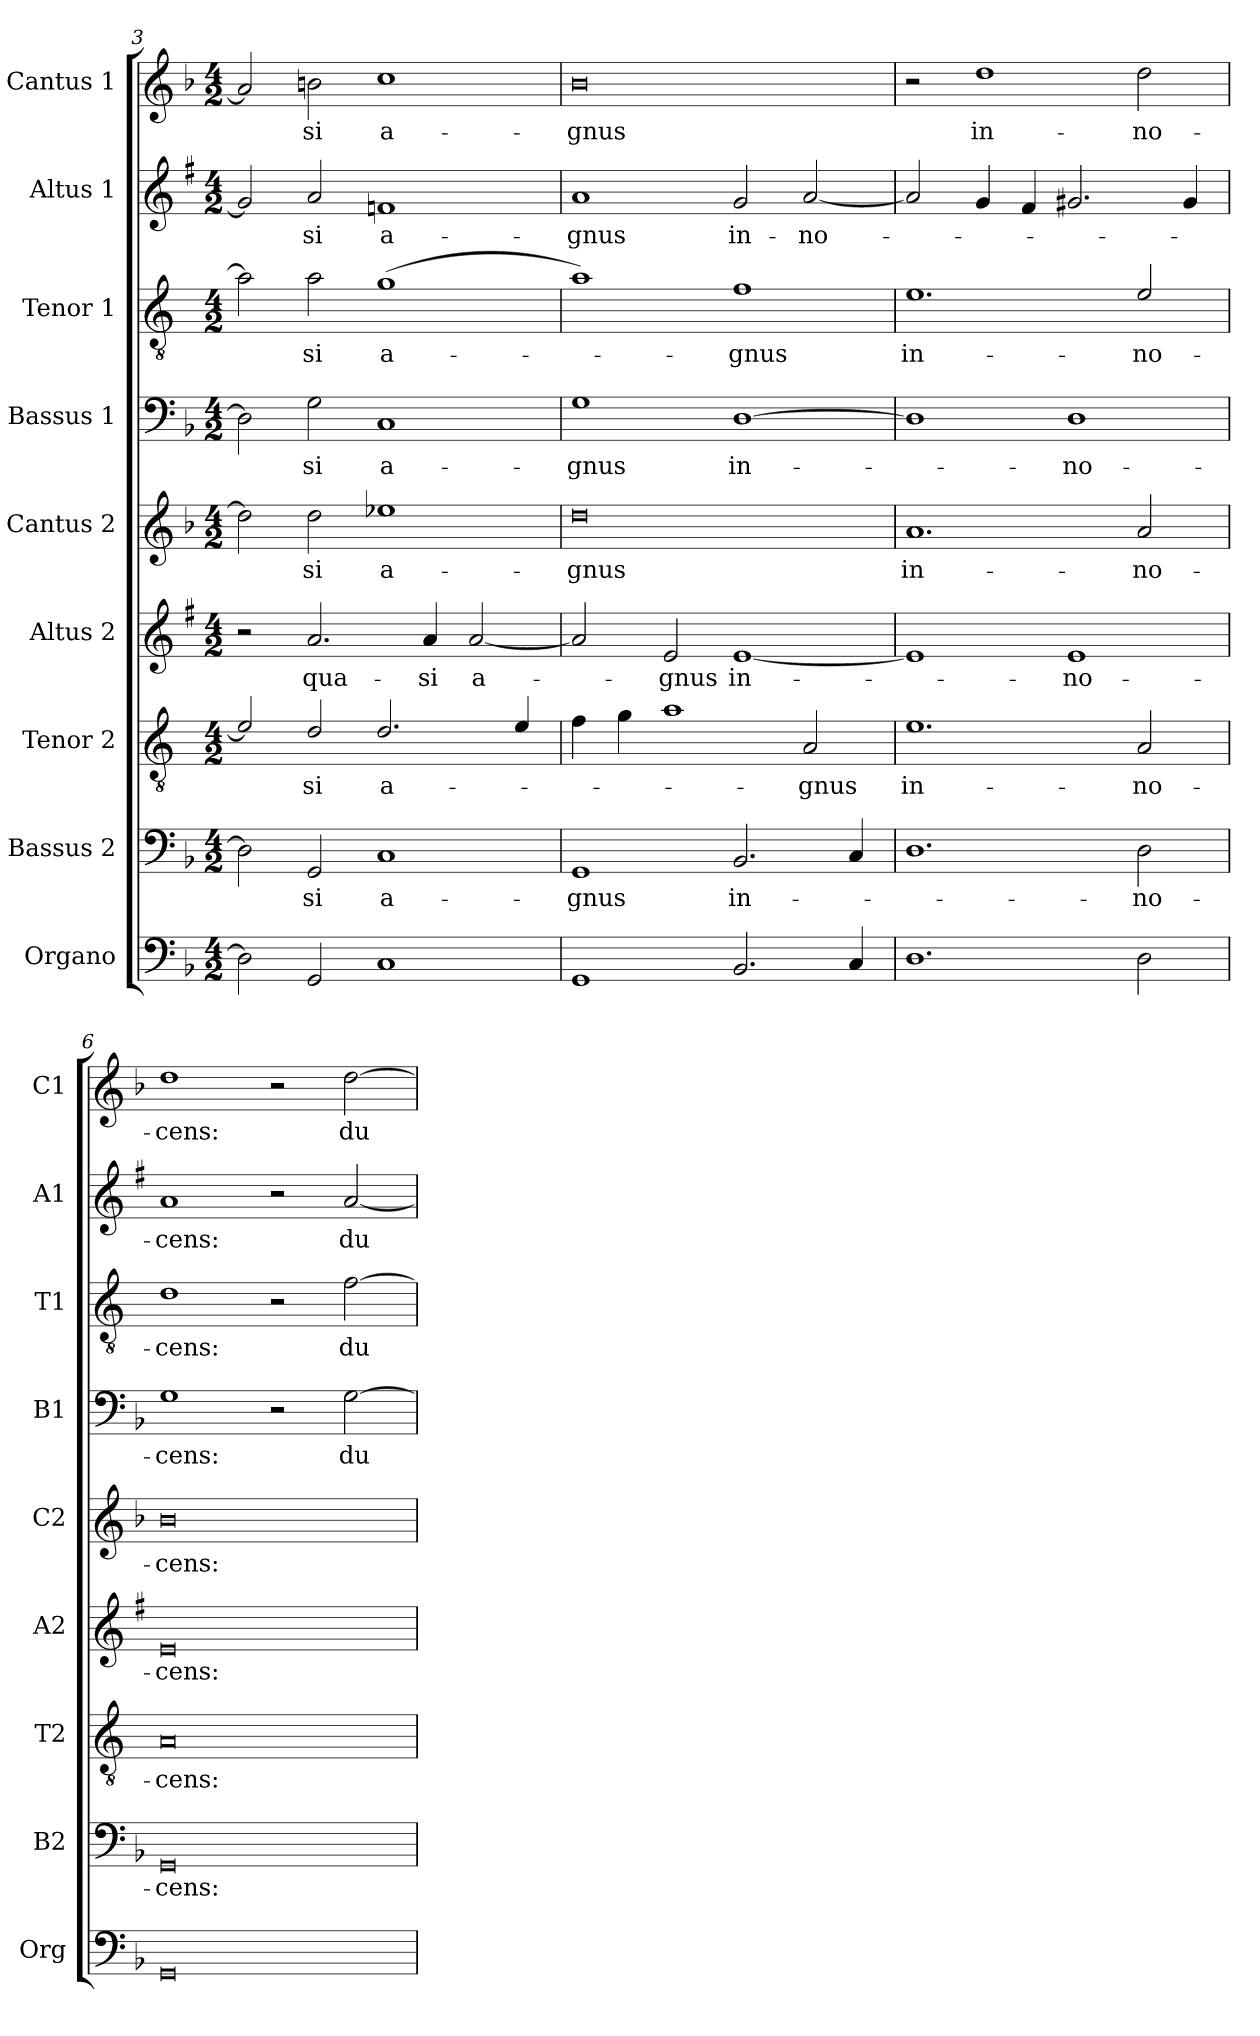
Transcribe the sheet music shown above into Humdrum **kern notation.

**kern	**kern	**text	**kern	**text	**kern	**text	**kern	**text	**kern	**text	**kern	**text	**kern	**text	**kern	**text
*part9	*part8	*part8	*part7	*part7	*part6	*part6	*part5	*part5	*part4	*part4	*part3	*part3	*part2	*part2	*part1	*part1
*staff9	*staff8	*staff8	*staff7	*staff7	*staff6	*staff6	*staff5	*staff5	*staff4	*staff4	*staff3	*staff3	*staff2	*staff2	*staff1	*staff1
*I"Organo	*I"Bassus 2	*	*I"Tenor 2	*	*I"Altus 2	*	*I"Cantus 2	*	*I"Bassus 1	*	*I"Tenor 1	*	*I"Altus 1	*	*I"Cantus 1	*
*I'Org	*I'B2	*	*I'T2	*	*I'A2	*	*I'C2	*	*I'B1	*	*I'T1	*	*I'A1	*	*I'C1	*
*clefF4	*clefF4	*	*clefGv2	*	*clefG2	*	*clefG2	*	*clefF4	*	*clefGv2	*	*clefG2	*	*clefG2	*
*	*	*	*ITrd4c7	*	*ITrd1c2	*	*	*	*	*	*ITrd4c7	*	*ITrd1c2	*	*	*
*k[b-]	*k[b-]	*	*k[b-]	*	*k[b-]	*	*k[b-]	*	*k[b-]	*	*k[b-]	*	*k[b-]	*	*k[b-]	*
*F:	*F:	*	*F:	*	*F:	*	*F:	*	*F:	*	*F:	*	*F:	*	*F:	*
*M4/2	*M4/2	*	*M4/2	*	*M4/2	*	*M4/2	*	*M4/2	*	*M4/2	*	*M4/2	*	*M4/2	*
=3	=3	=3	=3	=3	=3	=3	=3	=3	=3	=3	=3	=3	=3	=3	=3	=3
2D\]	2D\]	.	2A/]	.	2r	.	2dd\]	.	2D\]	.	2d\]	.	2f#/]	.	2a/]	.
!	!	!LO:LY:b	!	!LO:LY:b	!	!LO:LY:b	!	!LO:LY:b	!	!LO:LY:b	!	!LO:LY:b	!	!LO:LY:b	!	!LO:LY:b
2GG/	2GG/	-si	2G/	-si	2.g/	qua-	2dd\	-si	2G\	-si	2d\	-si	2g/	-si	2bn\	-si
!	!	!LO:LY:b	!	!LO:LY:b	!	!	!	!LO:LY:b	!	!LO:LY:b	!	!LO:LY:b	!	!LO:LY:b	!	!LO:LY:b
1C	1C	a-	2.G/	a-	.	.	1ee-X	a-	1C	a-	(>1c	a-	1e-X	a-	1cc	a-
!	!	!	!	!	!	!LO:LY:b	!	!	!	!	!	!	!	!	!	!
.	.	.	.	.	4g/	-si	.	.	.	.	.	.	.	.	.	.
!	!	!	!	!	!	!LO:LY:b	!	!	!	!	!	!	!	!	!	!
.	.	.	.	.	[2g/	a-	.	.	.	.	.	.	.	.	.	.
.	.	.	4A/	.	.	.	.	.	.	.	.	.	.	.	.	.
=4	=4	=4	=4	=4	=4	=4	=4	=4	=4	=4	=4	=4	=4	=4	=4	=4
!	!	!LO:LY:b	!	!	!	!	!	!LO:LY:b	!	!LO:LY:b	!	!	!	!LO:LY:b	!	!LO:LY:b
1GG	1GG	-gnus	4B-\	.	2g/]	.	0dd	-gnus	1G	-gnus	1d)	.	1g	-gnus	0b-	-gnus
.	.	.	4c\	.	.	.	.	.	.	.	.	.	.	.	.	.
!	!	!	!	!	!	!LO:LY:b	!	!	!	!	!	!	!	!	!	!
.	.	.	1d	.	2d/	-gnus	.	.	.	.	.	.	.	.	.	.
!	!	!LO:LY:b	!	!	!	!LO:LY:b	!	!	!	!LO:LY:b	!	!LO:LY:b	!	!LO:LY:b	!	!
2.BB-/	2.BB-/	in-	.	.	[1d	in-	.	.	[1D	in-	1B-	-gnus	2f/	in-	.	.
!	!	!	!	!LO:LY:b	!	!	!	!	!	!	!	!	!	!LO:LY:b	!	!
.	.	.	2D/	-gnus	.	.	.	.	.	.	.	.	[2g/	-no-	.	.
4C/	4C/	.	.	.	.	.	.	.	.	.	.	.	.	.	.	.
!!LO:LB:g=z
=5	=5	=5	=5	=5	=5	=5	=5	=5	=5	=5	=5	=5	=5	=5	=5	=5
!	!	!	!	!LO:LY:b	!	!	!	!LO:LY:b	!	!	!	!LO:LY:b	!	!	!	!
1.D	1.D	.	1.A	in-	1d]	.	1.a	in-	1D]	.	1.A	in-	2g/]	.	2r	.
!	!	!	!	!	!	!	!	!	!	!	!	!	!	!	!	!LO:LY:b
.	.	.	.	.	.	.	.	.	.	.	.	.	4f/	.	1dd	in-
.	.	.	.	.	.	.	.	.	.	.	.	.	4e/	.	.	.
!	!	!	!	!	!	!LO:LY:b	!	!	!	!LO:LY:b	!	!	!	!	!	!
.	.	.	.	.	1d	-no-	.	.	1D	-no-	.	.	2.f#X/	.	.	.
!	!	!LO:LY:b	!	!LO:LY:b	!	!	!	!LO:LY:b	!	!	!	!LO:LY:b	!	!	!	!LO:LY:b
2D\	2D\	-no-	2D/	-no-	.	.	2a/	-no-	.	.	2A/	-no-	.	.	2dd\	-no-
.	.	.	.	.	.	.	.	.	.	.	.	.	4f#/	.	.	.
=6	=6	=6	=6	=6	=6	=6	=6	=6	=6	=6	=6	=6	=6	=6	=6	=6
!	!	!LO:LY:b	!	!LO:LY:b	!	!LO:LY:b	!	!LO:LY:b	!	!LO:LY:b	!	!LO:LY:b	!	!LO:LY:b	!	!LO:LY:b
0GG	0GG	-cens:	0D	-cens:	0d	-cens:	0b-	-cens:	1G	-cens:	1G	-cens:	1g	-cens:	1dd	-cens:
.	.	.	.	.	.	.	.	.	2r	.	2r	.	2r	.	2r	.
!	!	!	!	!	!	!	!	!	!	!LO:LY:b	!	!LO:LY:b	!	!LO:LY:b	!	!LO:LY:b
.	.	.	.	.	.	.	.	.	[2G\	du-	[2B-\	du-	[2g/	du-	[2dd\	du-
=	=	=	=	=	=	=	=	=	=	=	=	=	=	=	=	=
*-	*-	*-	*-	*-	*-	*-	*-	*-	*-	*-	*-	*-	*-	*-	*-	*-
